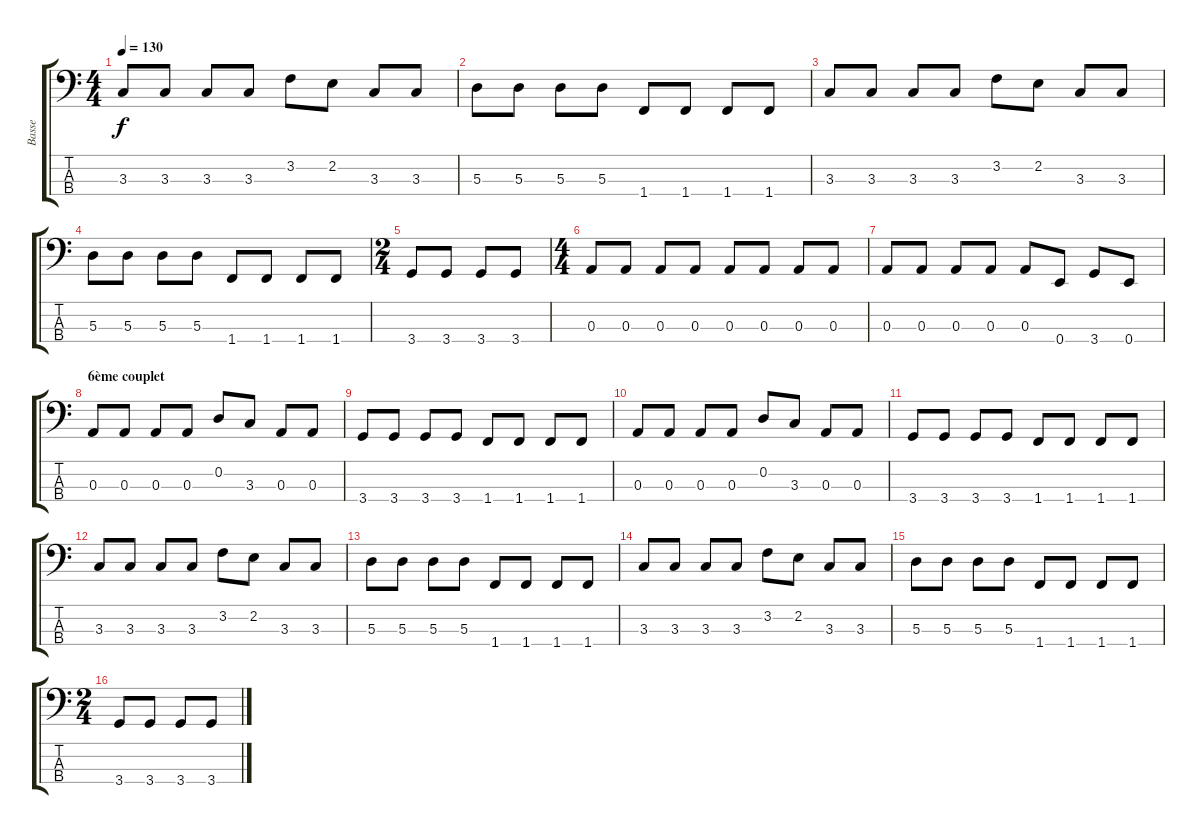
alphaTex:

\track ("Basse" "Basse") {instrument electricbassfinger}
\staff {score tabs}
\tuning (G2 D2 A1 E1) {hide}
\ts (4 4)
\tempo 130
\clef f4
\ks c
3.3.8{dy f} 3.3.8 3.3.8 3.3.8 3.2.8 2.2.8 3.3.8 3.3.8 |
5.3.8 5.3.8 5.3.8 5.3.8 1.4.8 1.4.8 1.4.8 1.4.8 |
3.3.8 3.3.8 3.3.8 3.3.8 3.2.8 2.2.8 3.3.8 3.3.8 |
5.3.8 5.3.8 5.3.8 5.3.8 1.4.8 1.4.8 1.4.8 1.4.8 |
\ts (2 4)
3.4.8 3.4.8 3.4.8 3.4.8 |
\ts (4 4)
0.3.8 0.3.8 0.3.8 0.3.8 0.3.8 0.3.8 0.3.8 0.3.8 |
0.3.8 0.3.8 0.3.8 0.3.8 0.3.8 0.4.8 3.4.8 0.4.8 |
\section ("" "6ème couplet")
0.3.8 0.3.8 0.3.8 0.3.8 0.2.8 3.3.8 0.3.8 0.3.8 |
3.4.8 3.4.8 3.4.8 3.4.8 1.4.8 1.4.8 1.4.8 1.4.8 |
0.3.8 0.3.8 0.3.8 0.3.8 0.2.8 3.3.8 0.3.8 0.3.8 |
3.4.8 3.4.8 3.4.8 3.4.8 1.4.8 1.4.8 1.4.8 1.4.8 |
3.3.8 3.3.8 3.3.8 3.3.8 3.2.8 2.2.8 3.3.8 3.3.8 |
5.3.8 5.3.8 5.3.8 5.3.8 1.4.8 1.4.8 1.4.8 1.4.8 |
3.3.8 3.3.8 3.3.8 3.3.8 3.2.8 2.2.8 3.3.8 3.3.8 |
5.3.8 5.3.8 5.3.8 5.3.8 1.4.8 1.4.8 1.4.8 1.4.8 |
\ts (2 4)
3.4.8 3.4.8 3.4.8 3.4.8
